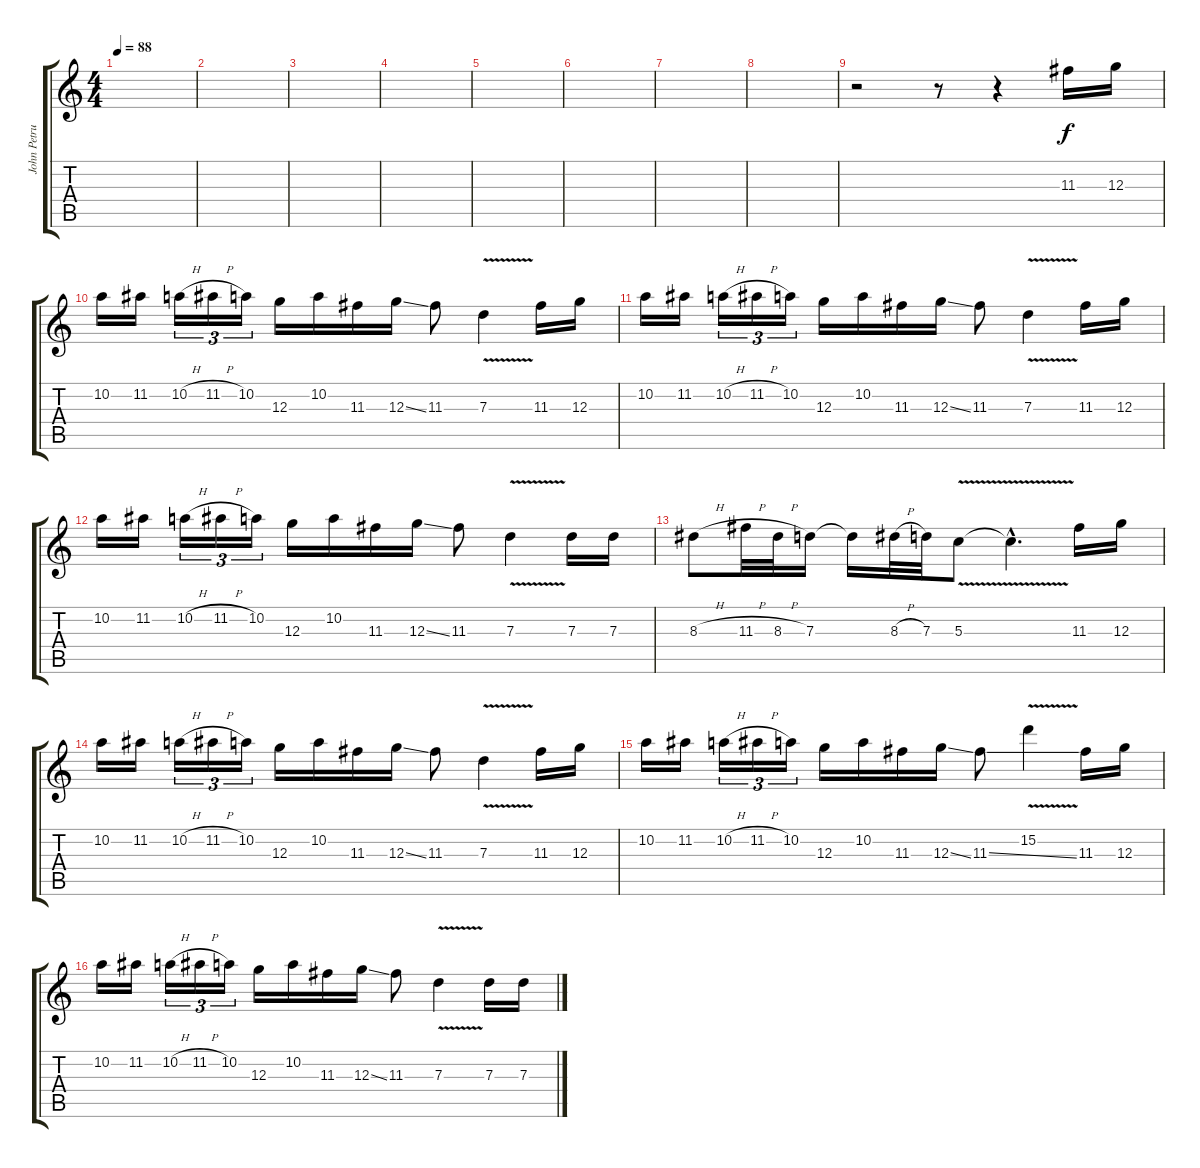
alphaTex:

\track ("John Petrucci" "John Petru") {instrument distortionguitar}
\staff {score tabs}
\tuning (E4 B3 G3 D3 A2 D2) {hide}
\ts (4 4)
\tempo 88
\clef g2
\ks c
|
|
|
|
|
|
|
|
r.2 r.8 r.4 11.3.16 12.3.16 |
10.2.16 11.2.16 10.2{h}.16{tu (3 2)} 11.2{h}.16{tu (3 2)} 10.2.16{tu (3 2)} 12.3.16 10.2.16 11.3.16 12.3{ss}.16 11.3.8 7.3{v}.4 11.3.16 12.3.16 |
10.2.16 11.2.16 10.2{h}.16{tu (3 2)} 11.2{h}.16{tu (3 2)} 10.2.16{tu (3 2)} 12.3.16 10.2.16 11.3.16 12.3{ss}.16 11.3.8 7.3{v}.4 11.3.16 12.3.16 |
10.2.16 11.2.16 10.2{h}.16{tu (3 2)} 11.2{h}.16{tu (3 2)} 10.2.16{tu (3 2)} 12.3.16 10.2.16 11.3.16 12.3{ss}.16 11.3.8 7.3{v}.4 7.3.16 7.3.16 |
8.3{h}.8 11.3{h}.32 8.3{h}.32 7.3.16 7.3{t}.16 8.3{h}.32 7.3.32 5.3{v}.8 5.3{v hac t}.4{d} 11.3.16 12.3.16 |
10.2.16 11.2.16 10.2{h}.16{tu (3 2)} 11.2{h}.16{tu (3 2)} 10.2.16{tu (3 2)} 12.3.16 10.2.16 11.3.16 12.3{ss}.16 11.3.8 7.3{v}.4 11.3.16 12.3.16 |
10.2.16 11.2.16 10.2{h}.16{tu (3 2)} 11.2{h}.16{tu (3 2)} 10.2.16{tu (3 2)} 12.3.16 10.2.16 11.3.16 12.3{ss}.16 11.3{ss}.8 15.2{v}.4 11.3.16 12.3.16 |
10.2.16 11.2.16 10.2{h}.16{tu (3 2)} 11.2{h}.16{tu (3 2)} 10.2.16{tu (3 2)} 12.3.16 10.2.16 11.3.16 12.3{ss}.16 11.3.8 7.3{v}.4 7.3.16 7.3.16
